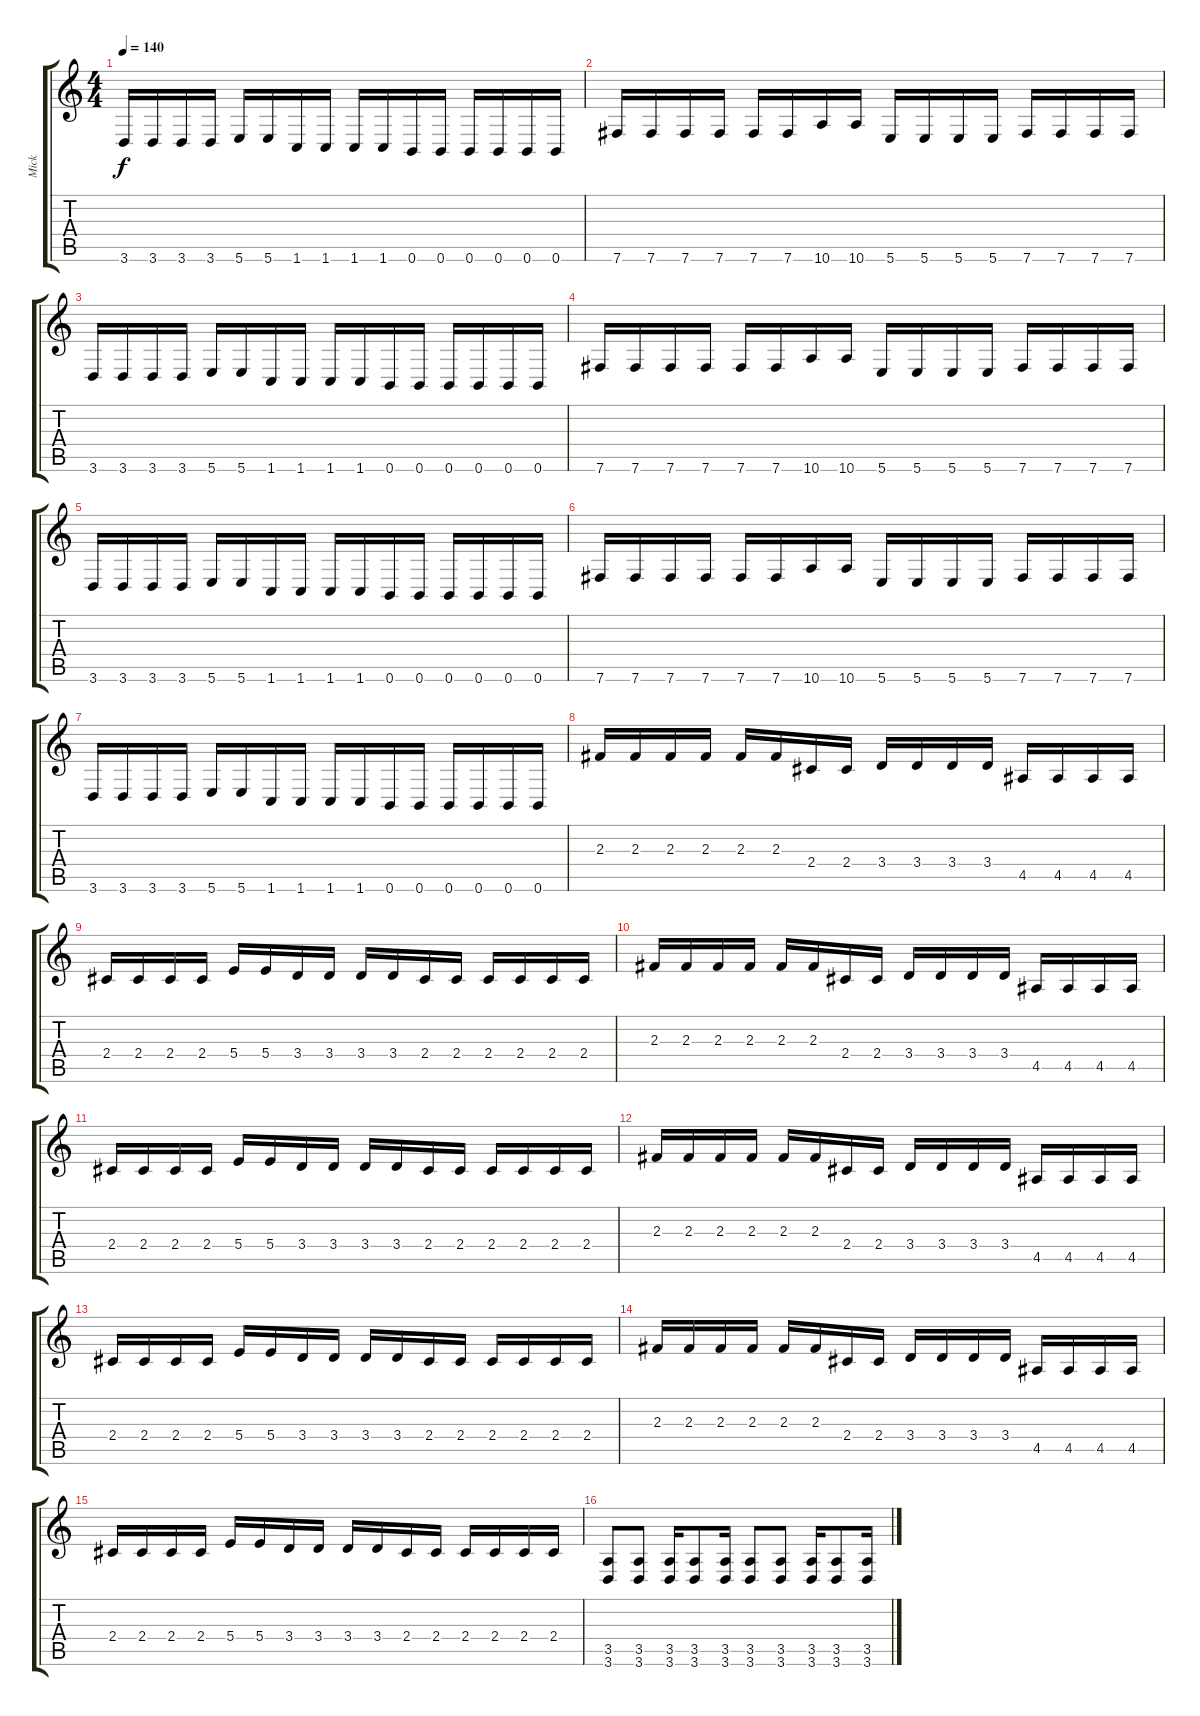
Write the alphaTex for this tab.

\track ("Mick" "Mick") {instrument distortionguitar}
\staff {score tabs}
\tuning (Db4 Ab3 E3 B2 Gb2 B1) {hide}
\ts (4 4)
\tempo 140
\clef g2
\ks c
3.6.16{dy f} 3.6.16 3.6.16 3.6.16 5.6.16 5.6.16 1.6.16 1.6.16 1.6.16 1.6.16 0.6.16 0.6.16 0.6.16 0.6.16 0.6.16 0.6.16 |
7.6.16 7.6.16 7.6.16 7.6.16 7.6.16 7.6.16 10.6.16 10.6.16 5.6.16 5.6.16 5.6.16 5.6.16 7.6.16 7.6.16 7.6.16 7.6.16 |
3.6.16 3.6.16 3.6.16 3.6.16 5.6.16 5.6.16 1.6.16 1.6.16 1.6.16 1.6.16 0.6.16 0.6.16 0.6.16 0.6.16 0.6.16 0.6.16 |
7.6.16 7.6.16 7.6.16 7.6.16 7.6.16 7.6.16 10.6.16 10.6.16 5.6.16 5.6.16 5.6.16 5.6.16 7.6.16 7.6.16 7.6.16 7.6.16 |
3.6.16 3.6.16 3.6.16 3.6.16 5.6.16 5.6.16 1.6.16 1.6.16 1.6.16 1.6.16 0.6.16 0.6.16 0.6.16 0.6.16 0.6.16 0.6.16 |
7.6.16 7.6.16 7.6.16 7.6.16 7.6.16 7.6.16 10.6.16 10.6.16 5.6.16 5.6.16 5.6.16 5.6.16 7.6.16 7.6.16 7.6.16 7.6.16 |
3.6.16 3.6.16 3.6.16 3.6.16 5.6.16 5.6.16 1.6.16 1.6.16 1.6.16 1.6.16 0.6.16 0.6.16 0.6.16 0.6.16 0.6.16 0.6.16 |
2.3.16 2.3.16 2.3.16 2.3.16 2.3.16 2.3.16 2.4.16 2.4.16 3.4.16 3.4.16 3.4.16 3.4.16 4.5.16 4.5.16 4.5.16 4.5.16 |
2.4.16 2.4.16 2.4.16 2.4.16 5.4.16 5.4.16 3.4.16 3.4.16 3.4.16 3.4.16 2.4.16 2.4.16 2.4.16 2.4.16 2.4.16 2.4.16 |
2.3.16 2.3.16 2.3.16 2.3.16 2.3.16 2.3.16 2.4.16 2.4.16 3.4.16 3.4.16 3.4.16 3.4.16 4.5.16 4.5.16 4.5.16 4.5.16 |
2.4.16 2.4.16 2.4.16 2.4.16 5.4.16 5.4.16 3.4.16 3.4.16 3.4.16 3.4.16 2.4.16 2.4.16 2.4.16 2.4.16 2.4.16 2.4.16 |
2.3.16 2.3.16 2.3.16 2.3.16 2.3.16 2.3.16 2.4.16 2.4.16 3.4.16 3.4.16 3.4.16 3.4.16 4.5.16 4.5.16 4.5.16 4.5.16 |
2.4.16 2.4.16 2.4.16 2.4.16 5.4.16 5.4.16 3.4.16 3.4.16 3.4.16 3.4.16 2.4.16 2.4.16 2.4.16 2.4.16 2.4.16 2.4.16 |
2.3.16 2.3.16 2.3.16 2.3.16 2.3.16 2.3.16 2.4.16 2.4.16 3.4.16 3.4.16 3.4.16 3.4.16 4.5.16 4.5.16 4.5.16 4.5.16 |
2.4.16 2.4.16 2.4.16 2.4.16 5.4.16 5.4.16 3.4.16 3.4.16 3.4.16 3.4.16 2.4.16 2.4.16 2.4.16 2.4.16 2.4.16 2.4.16 |
(3.5 3.6).8 (3.5 3.6).8 (3.5 3.6).16 (3.5 3.6).8 (3.5 3.6).16 (3.5 3.6).8 (3.5 3.6).8 (3.5 3.6).16 (3.5 3.6).8 (3.5 3.6).16
